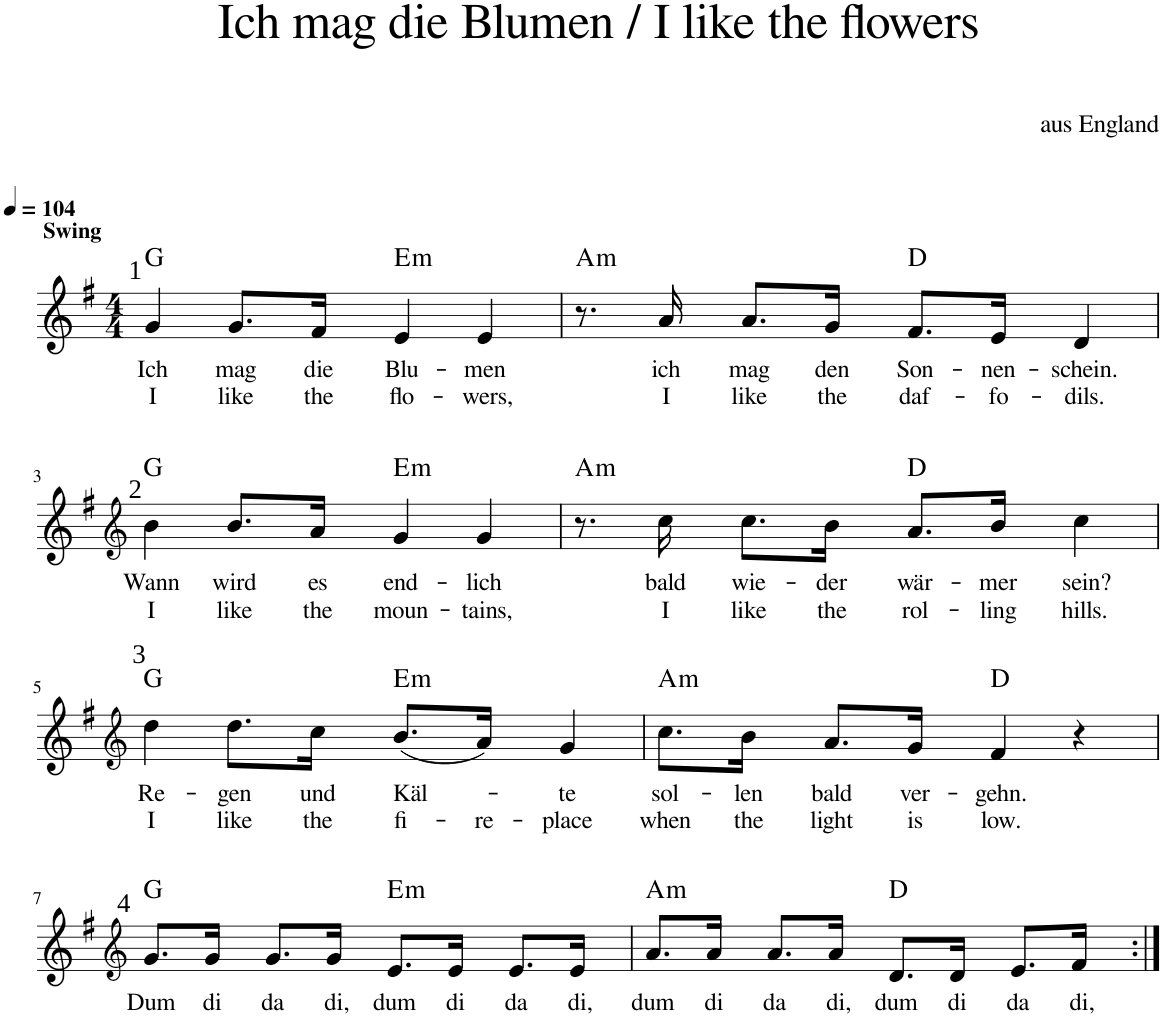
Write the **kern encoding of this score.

**kern	**text	**text	**harte
*part1	*part1	*part1	*part1
*staff1	*staff1	*staff1	*
*I"unbenannt1	*	*	*
*clefG2	*	*	*
*k[f#]	*	*	*
*M4/4	*	*	*
*MM104	*	*	*
=1	=1	=1	=1
!LO:TX:a:t=1	!	!	!
!LO:TX:a:B:t=Swing	!	!	!
!	!LO:LY:b	!LO:LY:b	!
4g/	Ich	I	G:maj
!	!LO:LY:b	!LO:LY:b	!
8.g/L	mag	like	.
!	!LO:LY:b	!LO:LY:b	!
16f#/Jk	die	the	.
!	!LO:LY:b	!LO:LY:b	!LO:H:kt=m
4e/	Blu-	flo-	E:min
!	!LO:LY:b	!LO:LY:b	!
4e/	men	-wers,	.
=2	=2	=2	=2
!	!	!	!LO:H:kt=m
8.r	.	.	A:min
!	!LO:LY:b	!LO:LY:b	!
16a/	ich	I	.
!	!LO:LY:b	!LO:LY:b	!
8.a/L	mag	like	.
!	!LO:LY:b	!LO:LY:b	!
16g/Jk	den	the	.
!	!LO:LY:b	!LO:LY:b	!
8.f#/L	Son-	daf-	D:maj
!	!LO:LY:b	!LO:LY:b	!
16e/Jk	nen-	-fo-	.
!	!LO:LY:b	!LO:LY:b	!
4d/	schein.	-dils.	.
!!LO:LB:g=z
=3	=3	=3	=3
*clefG2	*	*	*
!LO:TX:a:t=2	!	!	!
!	!LO:LY:b	!LO:LY:b	!
4b\	Wann	I	G:maj
!	!LO:LY:b	!LO:LY:b	!
8.b/L	wird	like	.
!	!LO:LY:b	!LO:LY:b	!
16a/Jk	es	the	.
!	!LO:LY:b	!LO:LY:b	!LO:H:kt=m
4g/	end-	moun-	E:min
!	!LO:LY:b	!LO:LY:b	!
4g/	lich	-tains,	.
=4	=4	=4	=4
!	!	!	!LO:H:kt=m
8.r	.	.	A:min
!	!LO:LY:b	!LO:LY:b	!
16cc\	bald	I	.
!	!LO:LY:b	!LO:LY:b	!
8.cc\L	wie-	like	.
!	!LO:LY:b	!LO:LY:b	!
16b\Jk	der	the	.
!	!LO:LY:b	!LO:LY:b	!
8.a/L	wär-	rol-	D:maj
!	!LO:LY:b	!LO:LY:b	!
16b/Jk	mer	-ling	.
!	!LO:LY:b	!LO:LY:b	!
4cc\	sein?	hills.	.
!!LO:LB:g=z
=5	=5	=5	=5
*clefG2	*	*	*
!LO:TX:a:t=3	!	!	!
!	!LO:LY:b	!LO:LY:b	!
4dd\	Re-	I	G:maj
!	!LO:LY:b	!LO:LY:b	!
8.dd\L	gen	like	.
!	!LO:LY:b	!LO:LY:b	!
16cc\Jk	und	the	.
!	!LO:LY:b	!LO:LY:b	!LO:H:kt=m
(8.b/L	Käl-	fi-	E:min
!	!	!LO:LY:b	!
16a/Jk)	.	-re-	.
!	!LO:LY:b	!LO:LY:b	!
4g/	te	-place	.
=6	=6	=6	=6
!	!LO:LY:b	!LO:LY:b	!LO:H:kt=m
8.cc\L	sol-	when	A:min
!	!LO:LY:b	!LO:LY:b	!
16b\Jk	len	the	.
!	!LO:LY:b	!LO:LY:b	!
8.a/L	bald	light	.
!	!LO:LY:b	!LO:LY:b	!
16g/Jk	ver-	is	.
!	!LO:LY:b	!LO:LY:b	!
4f#/	gehn.	low.	D:maj
4r	.	.	.
!!LO:LB:g=z
=7	=7	=7	=7
*clefG2	*	*	*
!LO:TX:a:t=4	!	!	!
!	!LO:LY:b	!	!
8.g/L	Dum	.	G:maj
!	!LO:LY:b	!	!
16g/Jk	di	.	.
!	!LO:LY:b	!	!
8.g/L	da	.	.
!	!LO:LY:b	!	!
16g/Jk	di,	.	.
!	!LO:LY:b	!	!LO:H:kt=m
8.e/L	dum	.	E:min
!	!LO:LY:b	!	!
16e/Jk	di	.	.
!	!LO:LY:b	!	!
8.e/L	da	.	.
!	!LO:LY:b	!	!
16e/Jk	di,	.	.
=8	=8	=8	=8
!	!LO:LY:b	!	!LO:H:kt=m
8.a/L	dum	.	A:min
!	!LO:LY:b	!	!
16a/Jk	di	.	.
!	!LO:LY:b	!	!
8.a/L	da	.	.
!	!LO:LY:b	!	!
16a/Jk	di,	.	.
!	!LO:LY:b	!	!
8.d/L	dum	.	D:maj
!	!LO:LY:b	!	!
16d/Jk	di	.	.
!	!LO:LY:b	!	!
8.e/L	da	.	.
!	!LO:LY:b	!	!
16f#/Jk	di,	.	.
=:|!	=:|!	=:|!	=:|!
*-	*-	*-	*-
